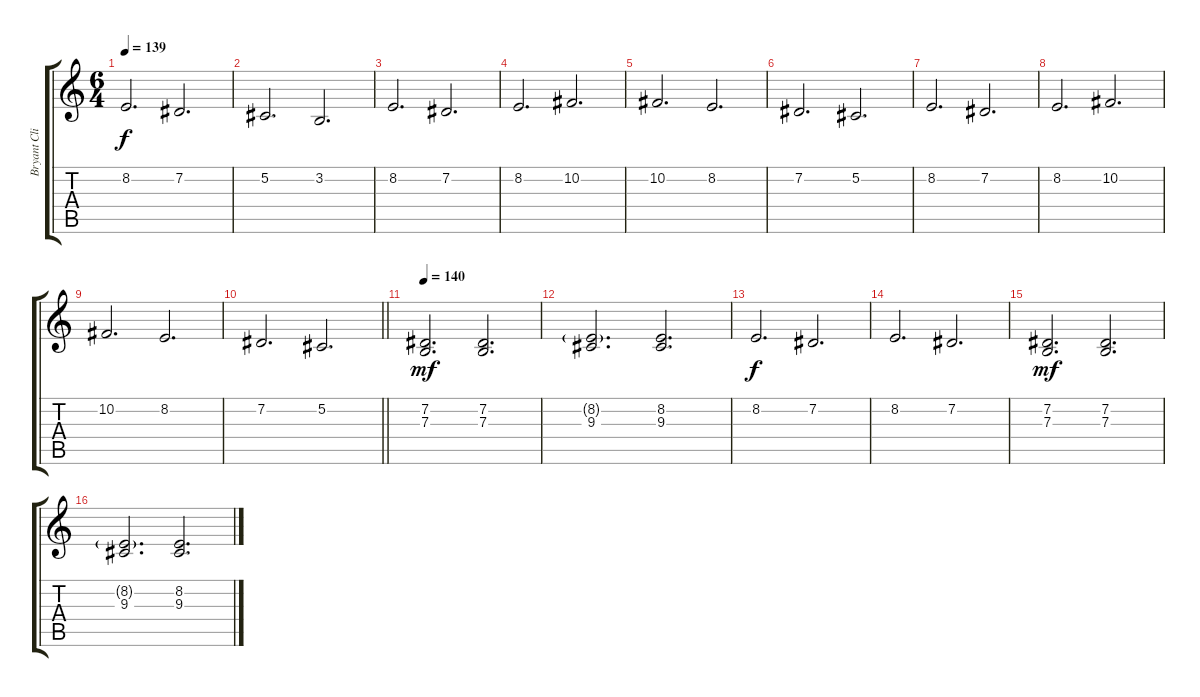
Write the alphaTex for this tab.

\track ("Bryant Clifford Meyer" "Bryant Cli") {instrument fx1rain}
\staff {score tabs}
\tuning (Db4 Ab3 E3 B2 Gb2 B1) {hide}
\ts (6 4)
\tempo 139
\clef g2
\ks c
8.2.2{d dy f} 7.2.2{d} |
5.2.2{d} 3.2.2{d} |
8.2.2{d} 7.2.2{d} |
8.2.2{d} 10.2.2{d} |
10.2.2{d} 8.2.2{d} |
7.2.2{d} 5.2.2{d} |
8.2.2{d} 7.2.2{d} |
8.2.2{d} 10.2.2{d} |
10.2.2{d} 8.2.2{d} |
\barLineRight lightlight
7.2.2{d} 5.2.2{d} |
\section ("" "")
\tempo 140
(7.2 7.3).2{d dy mf} (7.2 7.3).2{d} |
(8.2{g} 9.3).2{d} (8.2 9.3).2{d} |
8.2.2{d dy f} 7.2.2{d} |
8.2.2{d} 7.2.2{d} |
(7.2 7.3).2{d dy mf} (7.2 7.3).2{d} |
(8.2{g} 9.3).2{d} (8.2 9.3).2{d}
